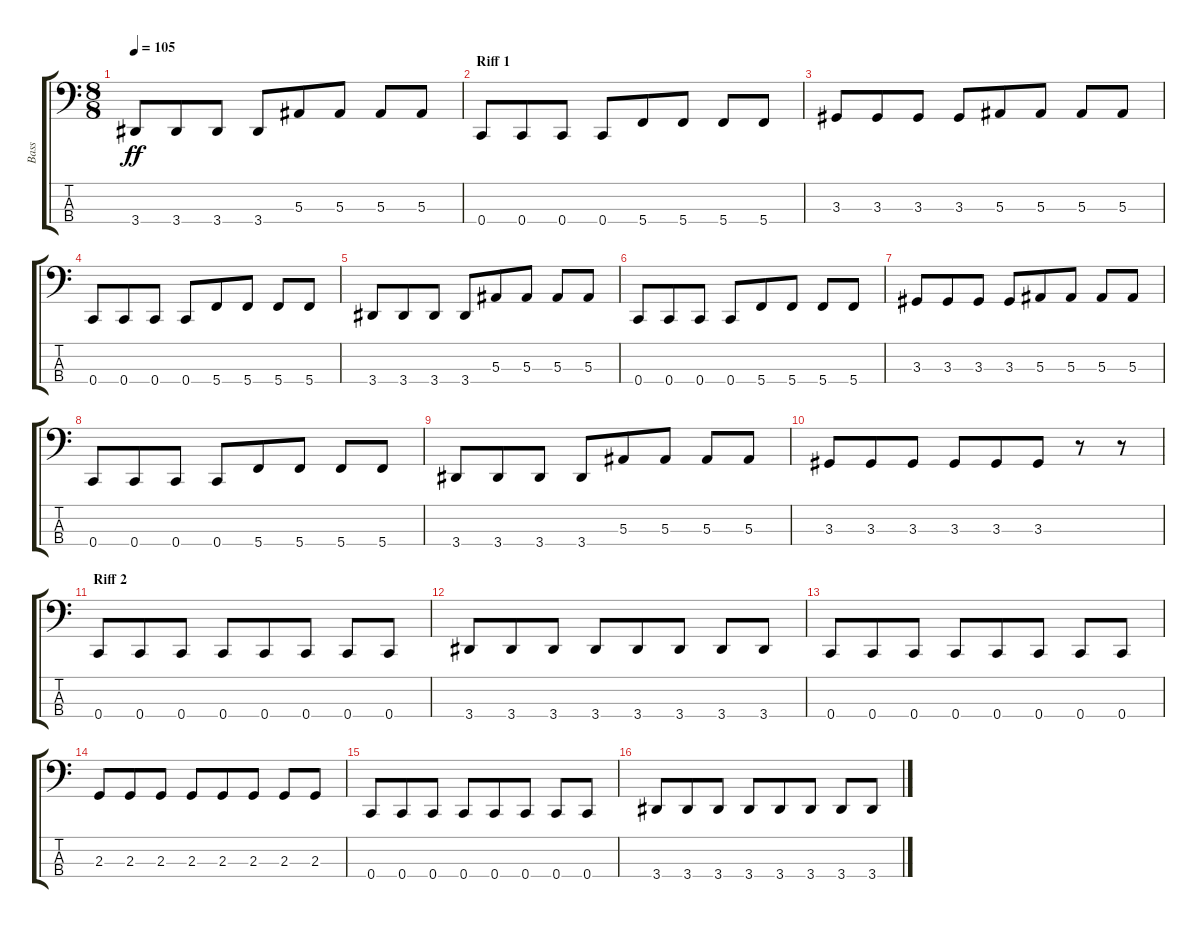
\track ("Bass" "Bass") {instrument electricbassfinger}
\staff {score tabs}
\tuning (Eb2 Bb1 F1 C1) {hide}
\ts (8 8)
\tempo 105
\clef f4
\ks c
3.4.8{dy ff} 3.4.8 3.4.8 3.4.8 5.3.8 5.3.8 5.3.8 5.3.8 |
\section ("" "Riff 1")
0.4.8 0.4.8 0.4.8 0.4.8 5.4.8 5.4.8 5.4.8 5.4.8 |
3.3.8 3.3.8 3.3.8 3.3.8 5.3.8 5.3.8 5.3.8 5.3.8 |
0.4.8 0.4.8 0.4.8 0.4.8 5.4.8 5.4.8 5.4.8 5.4.8 |
3.4.8 3.4.8 3.4.8 3.4.8 5.3.8 5.3.8 5.3.8 5.3.8 |
0.4.8 0.4.8 0.4.8 0.4.8 5.4.8 5.4.8 5.4.8 5.4.8 |
3.3.8 3.3.8 3.3.8 3.3.8 5.3.8 5.3.8 5.3.8 5.3.8 |
0.4.8 0.4.8 0.4.8 0.4.8 5.4.8 5.4.8 5.4.8 5.4.8 |
3.4.8 3.4.8 3.4.8 3.4.8 5.3.8 5.3.8 5.3.8 5.3.8 |
\section ("" "")
3.3.8 3.3.8 3.3.8 3.3.8 3.3.8 3.3.8 r.8 r.8 |
\section ("" "Riff 2")
0.4.8 0.4.8 0.4.8 0.4.8 0.4.8 0.4.8 0.4.8 0.4.8 |
3.4.8 3.4.8 3.4.8 3.4.8 3.4.8 3.4.8 3.4.8 3.4.8 |
0.4.8 0.4.8 0.4.8 0.4.8 0.4.8 0.4.8 0.4.8 0.4.8 |
2.3.8 2.3.8 2.3.8 2.3.8 2.3.8 2.3.8 2.3.8 2.3.8 |
0.4.8 0.4.8 0.4.8 0.4.8 0.4.8 0.4.8 0.4.8 0.4.8 |
3.4.8 3.4.8 3.4.8 3.4.8 3.4.8 3.4.8 3.4.8 3.4.8
